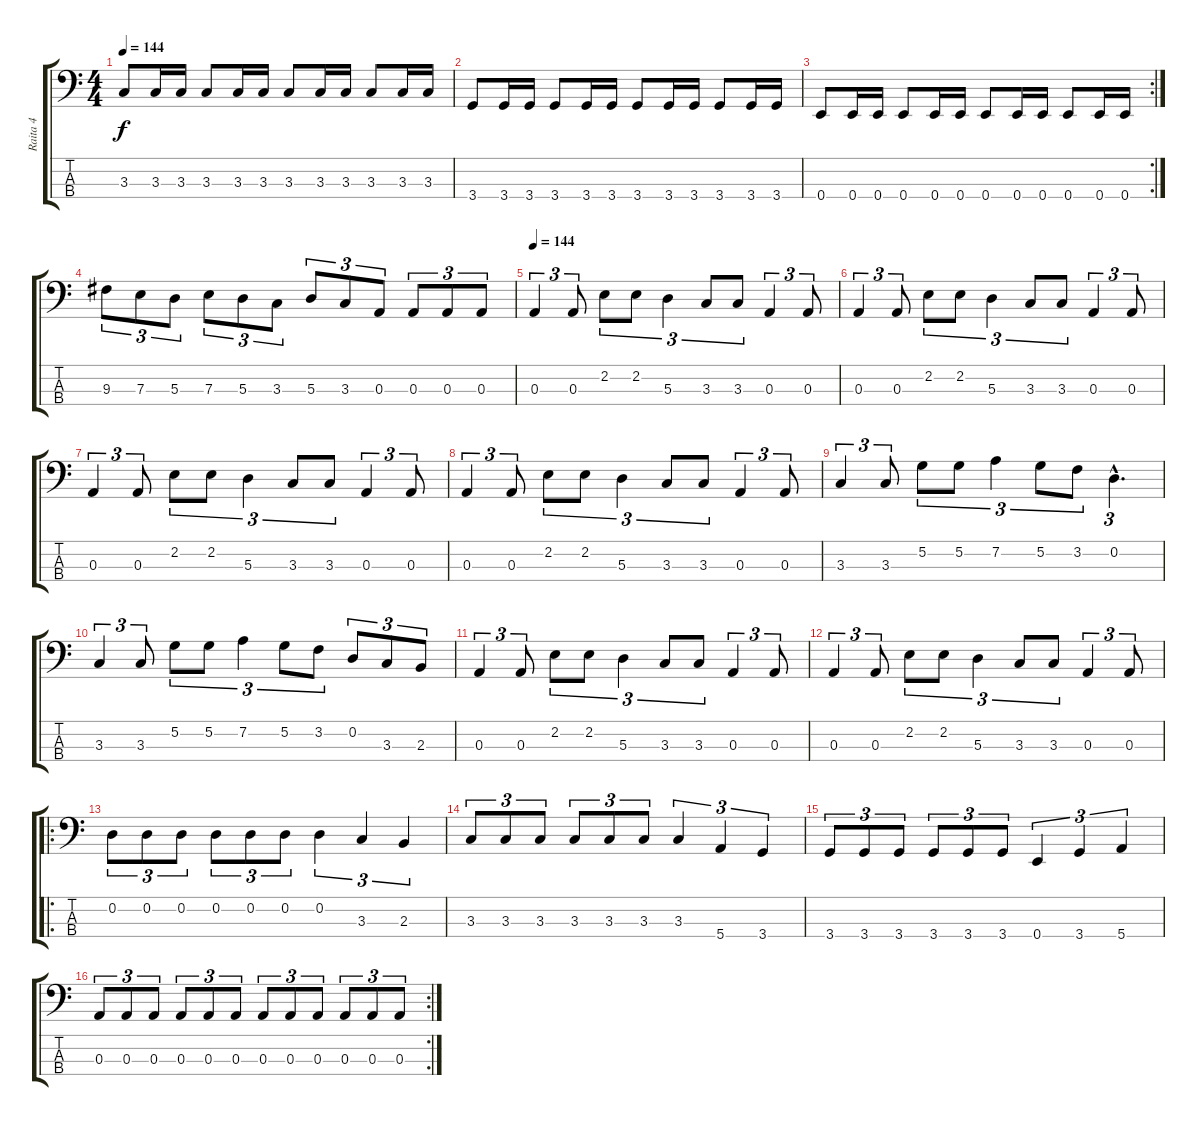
\track ("Raita 4" "Raita 4") {instrument electricbassfinger}
\staff {score tabs}
\tuning (G2 D2 A1 E1) {hide}
\ts (4 4)
\tempo 144
\clef f4
\ks c
3.3.8{dy f} 3.3.16 3.3.16 3.3.8 3.3.16 3.3.16 3.3.8 3.3.16 3.3.16 3.3.8 3.3.16 3.3.16 |
3.4.8 3.4.16 3.4.16 3.4.8 3.4.16 3.4.16 3.4.8 3.4.16 3.4.16 3.4.8 3.4.16 3.4.16 |
\rc 2
0.4.8 0.4.16 0.4.16 0.4.8 0.4.16 0.4.16 0.4.8 0.4.16 0.4.16 0.4.8 0.4.16 0.4.16 |
9.3.8{tu (3 2)} 7.3.8{tu (3 2)} 5.3.8{tu (3 2)} 7.3.8{tu (3 2)} 5.3.8{tu (3 2)} 3.3.8{tu (3 2)} 5.3.8{tu (3 2)} 3.3.8{tu (3 2)} 0.3.8{tu (3 2)} 0.3.8{tu (3 2)} 0.3.8{tu (3 2)} 0.3.8{tu (3 2)} |
\tempo 144
0.3.4{tu (3 2)} 0.3.8{tu (3 2)} 2.2.8{tu (3 2)} 2.2.8{tu (3 2)} 5.3.4{tu (3 2)} 3.3.8{tu (3 2)} 3.3.8{tu (3 2)} 0.3.4{tu (3 2)} 0.3.8{tu (3 2)} |
0.3.4{tu (3 2)} 0.3.8{tu (3 2)} 2.2.8{tu (3 2)} 2.2.8{tu (3 2)} 5.3.4{tu (3 2)} 3.3.8{tu (3 2)} 3.3.8{tu (3 2)} 0.3.4{tu (3 2)} 0.3.8{tu (3 2)} |
0.3.4{tu (3 2)} 0.3.8{tu (3 2)} 2.2.8{tu (3 2)} 2.2.8{tu (3 2)} 5.3.4{tu (3 2)} 3.3.8{tu (3 2)} 3.3.8{tu (3 2)} 0.3.4{tu (3 2)} 0.3.8{tu (3 2)} |
0.3.4{tu (3 2)} 0.3.8{tu (3 2)} 2.2.8{tu (3 2)} 2.2.8{tu (3 2)} 5.3.4{tu (3 2)} 3.3.8{tu (3 2)} 3.3.8{tu (3 2)} 0.3.4{tu (3 2)} 0.3.8{tu (3 2)} |
3.3.4{tu (3 2)} 3.3.8{tu (3 2)} 5.2.8{tu (3 2)} 5.2.8{tu (3 2)} 7.2.4{tu (3 2)} 5.2.8{tu (3 2)} 3.2.8{tu (3 2)} 0.2{hac}.4{d tu (3 2)} |
3.3.4{tu (3 2)} 3.3.8{tu (3 2)} 5.2.8{tu (3 2)} 5.2.8{tu (3 2)} 7.2.4{tu (3 2)} 5.2.8{tu (3 2)} 3.2.8{tu (3 2)} 0.2.8{tu (3 2)} 3.3.8{tu (3 2)} 2.3.8{tu (3 2)} |
0.3.4{tu (3 2)} 0.3.8{tu (3 2)} 2.2.8{tu (3 2)} 2.2.8{tu (3 2)} 5.3.4{tu (3 2)} 3.3.8{tu (3 2)} 3.3.8{tu (3 2)} 0.3.4{tu (3 2)} 0.3.8{tu (3 2)} |
0.3.4{tu (3 2)} 0.3.8{tu (3 2)} 2.2.8{tu (3 2)} 2.2.8{tu (3 2)} 5.3.4{tu (3 2)} 3.3.8{tu (3 2)} 3.3.8{tu (3 2)} 0.3.4{tu (3 2)} 0.3.8{tu (3 2)} |
\ro
0.2.8{tu (3 2)} 0.2.8{tu (3 2)} 0.2.8{tu (3 2)} 0.2.8{tu (3 2)} 0.2.8{tu (3 2)} 0.2.8{tu (3 2)} 0.2.4{tu (3 2)} 3.3.4{tu (3 2)} 2.3.4{tu (3 2)} |
3.3.8{tu (3 2)} 3.3.8{tu (3 2)} 3.3.8{tu (3 2)} 3.3.8{tu (3 2)} 3.3.8{tu (3 2)} 3.3.8{tu (3 2)} 3.3.4{tu (3 2)} 5.4.4{tu (3 2)} 3.4.4{tu (3 2)} |
3.4.8{tu (3 2)} 3.4.8{tu (3 2)} 3.4.8{tu (3 2)} 3.4.8{tu (3 2)} 3.4.8{tu (3 2)} 3.4.8{tu (3 2)} 0.4.4{tu (3 2)} 3.4.4{tu (3 2)} 5.4.4{tu (3 2)} |
\rc 2
0.3.8{tu (3 2)} 0.3.8{tu (3 2)} 0.3.8{tu (3 2)} 0.3.8{tu (3 2)} 0.3.8{tu (3 2)} 0.3.8{tu (3 2)} 0.3.8{tu (3 2)} 0.3.8{tu (3 2)} 0.3.8{tu (3 2)} 0.3.8{tu (3 2)} 0.3.8{tu (3 2)} 0.3.8{tu (3 2)}
